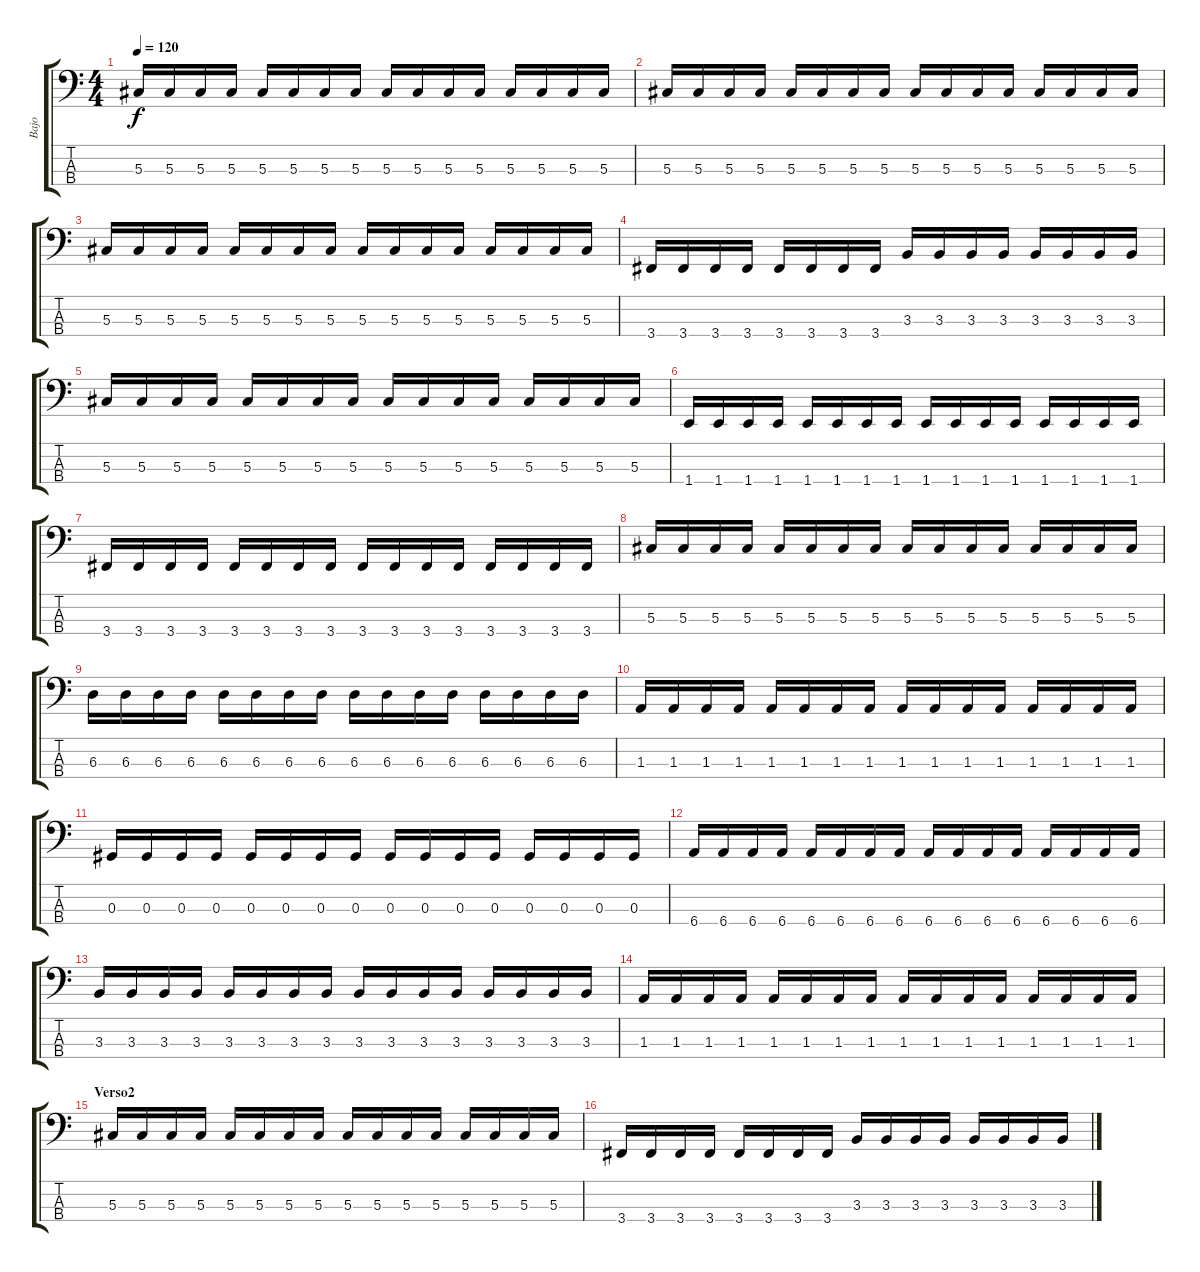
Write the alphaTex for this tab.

\track ("Bajo" "Bajo") {instrument electricbasspick}
\staff {score tabs}
\tuning (Gb2 Db2 Ab1 Eb1) {hide}
\ts (4 4)
\tempo 120
\clef f4
\ks c
5.3.16{dy f} 5.3.16 5.3.16 5.3.16 5.3.16 5.3.16 5.3.16 5.3.16 5.3.16 5.3.16 5.3.16 5.3.16 5.3.16 5.3.16 5.3.16 5.3.16 |
5.3.16 5.3.16 5.3.16 5.3.16 5.3.16 5.3.16 5.3.16 5.3.16 5.3.16 5.3.16 5.3.16 5.3.16 5.3.16 5.3.16 5.3.16 5.3.16 |
5.3.16 5.3.16 5.3.16 5.3.16 5.3.16 5.3.16 5.3.16 5.3.16 5.3.16 5.3.16 5.3.16 5.3.16 5.3.16 5.3.16 5.3.16 5.3.16 |
3.4.16 3.4.16 3.4.16 3.4.16 3.4.16 3.4.16 3.4.16 3.4.16 3.3.16 3.3.16 3.3.16 3.3.16 3.3.16 3.3.16 3.3.16 3.3.16 |
5.3.16 5.3.16 5.3.16 5.3.16 5.3.16 5.3.16 5.3.16 5.3.16 5.3.16 5.3.16 5.3.16 5.3.16 5.3.16 5.3.16 5.3.16 5.3.16 |
1.4.16 1.4.16 1.4.16 1.4.16 1.4.16 1.4.16 1.4.16 1.4.16 1.4.16 1.4.16 1.4.16 1.4.16 1.4.16 1.4.16 1.4.16 1.4.16 |
3.4.16 3.4.16 3.4.16 3.4.16 3.4.16 3.4.16 3.4.16 3.4.16 3.4.16 3.4.16 3.4.16 3.4.16 3.4.16 3.4.16 3.4.16 3.4.16 |
5.3.16 5.3.16 5.3.16 5.3.16 5.3.16 5.3.16 5.3.16 5.3.16 5.3.16 5.3.16 5.3.16 5.3.16 5.3.16 5.3.16 5.3.16 5.3.16 |
6.3.16 6.3.16 6.3.16 6.3.16 6.3.16 6.3.16 6.3.16 6.3.16 6.3.16 6.3.16 6.3.16 6.3.16 6.3.16 6.3.16 6.3.16 6.3.16 |
1.3.16 1.3.16 1.3.16 1.3.16 1.3.16 1.3.16 1.3.16 1.3.16 1.3.16 1.3.16 1.3.16 1.3.16 1.3.16 1.3.16 1.3.16 1.3.16 |
0.3.16 0.3.16 0.3.16 0.3.16 0.3.16 0.3.16 0.3.16 0.3.16 0.3.16 0.3.16 0.3.16 0.3.16 0.3.16 0.3.16 0.3.16 0.3.16 |
6.4.16 6.4.16 6.4.16 6.4.16 6.4.16 6.4.16 6.4.16 6.4.16 6.4.16 6.4.16 6.4.16 6.4.16 6.4.16 6.4.16 6.4.16 6.4.16 |
3.3.16 3.3.16 3.3.16 3.3.16 3.3.16 3.3.16 3.3.16 3.3.16 3.3.16 3.3.16 3.3.16 3.3.16 3.3.16 3.3.16 3.3.16 3.3.16 |
1.3.16 1.3.16 1.3.16 1.3.16 1.3.16 1.3.16 1.3.16 1.3.16 1.3.16 1.3.16 1.3.16 1.3.16 1.3.16 1.3.16 1.3.16 1.3.16 |
\section ("" "Verso2")
5.3.16 5.3.16 5.3.16 5.3.16 5.3.16 5.3.16 5.3.16 5.3.16 5.3.16 5.3.16 5.3.16 5.3.16 5.3.16 5.3.16 5.3.16 5.3.16 |
3.4.16 3.4.16 3.4.16 3.4.16 3.4.16 3.4.16 3.4.16 3.4.16 3.3.16 3.3.16 3.3.16 3.3.16 3.3.16 3.3.16 3.3.16 3.3.16
